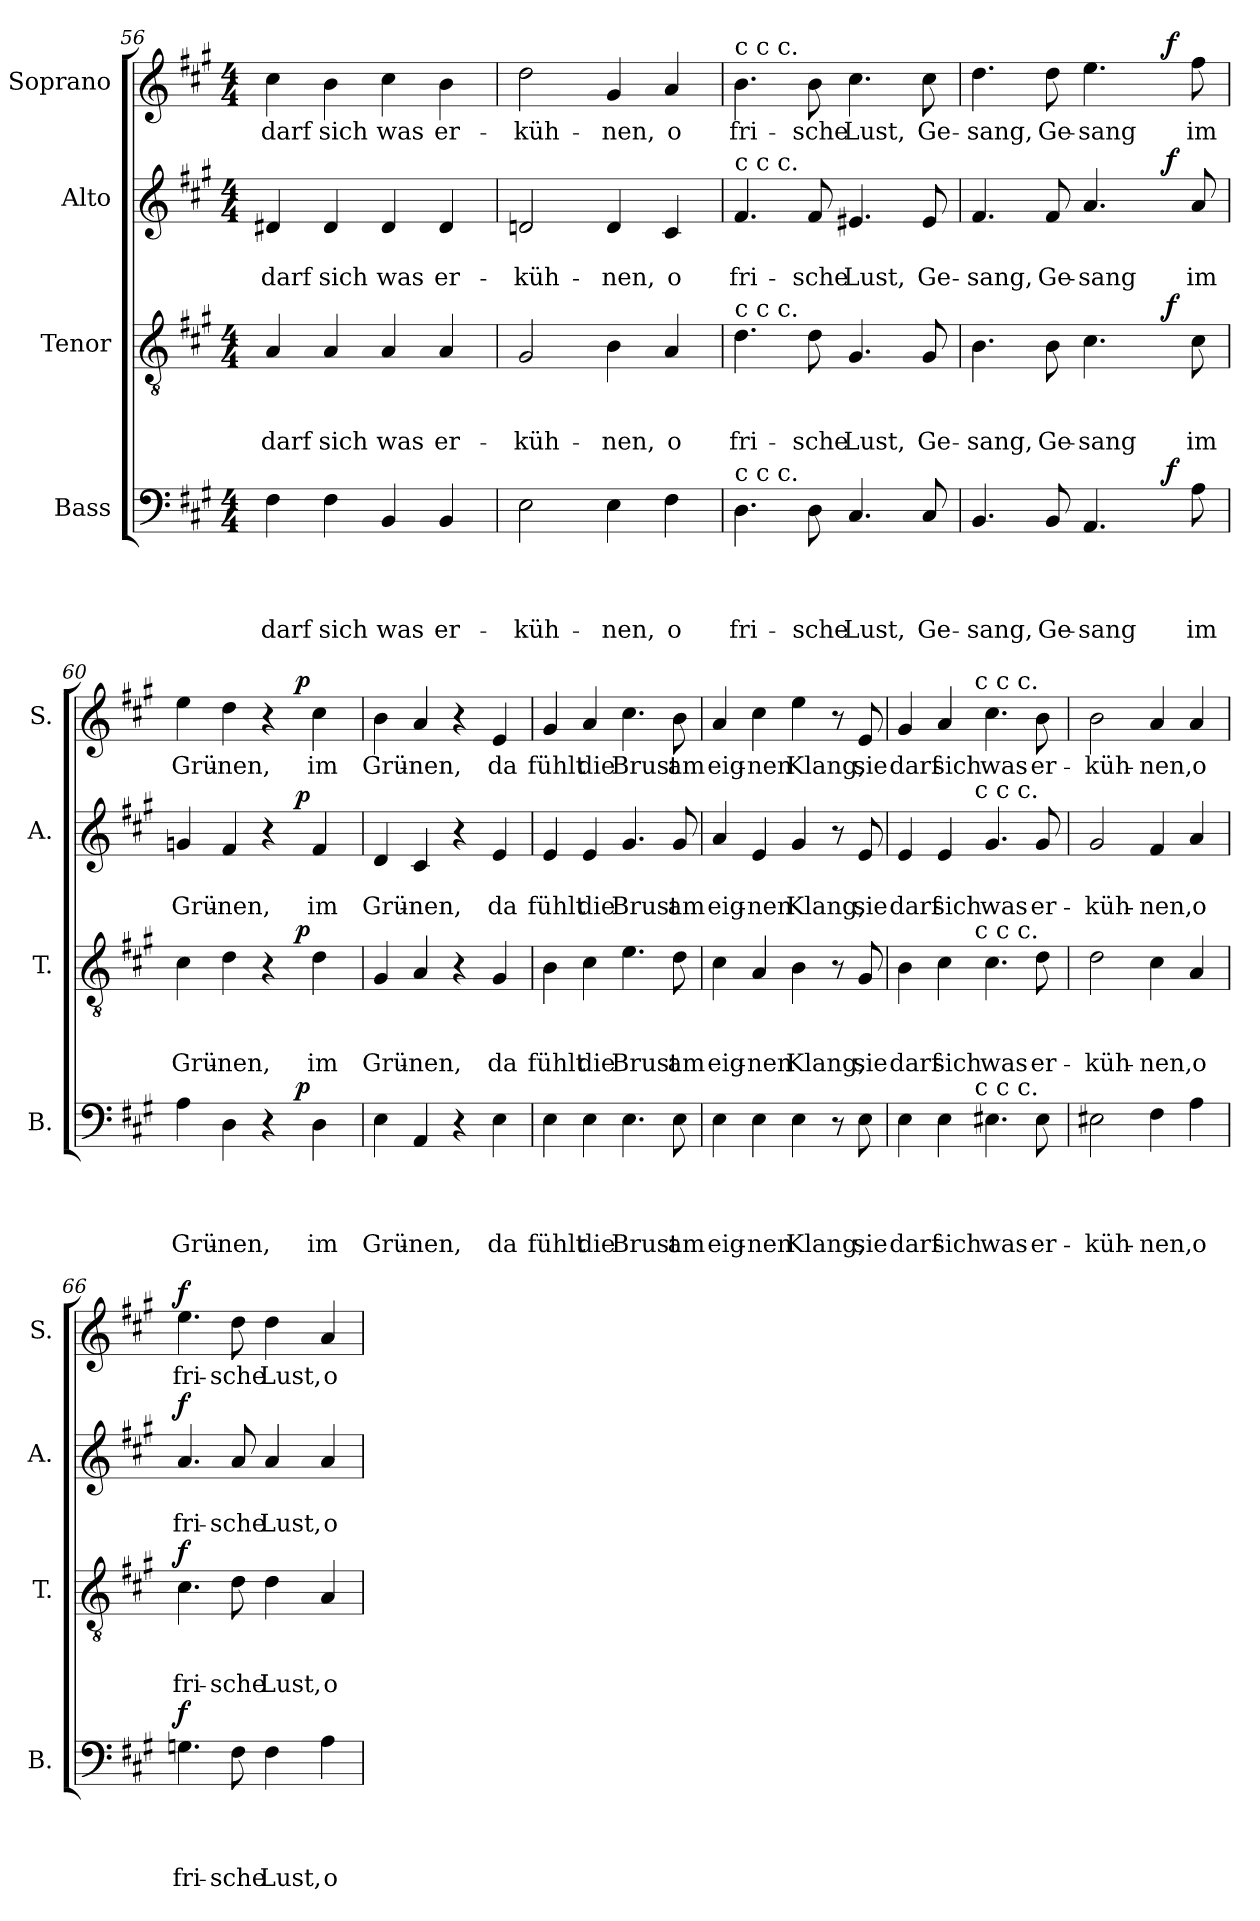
**kern	**text	**text	**text	**text	**dynam	**kern	**text	**text	**text	**dynam	**kern	**text	**text	**dynam	**kern	**text	**dynam
*part4	*part4	*part4	*part4	*part4	*part4	*part3	*part3	*part3	*part3	*part3	*part2	*part2	*part2	*part2	*part1	*part1	*part1
*staff4	*staff4	*staff4	*staff4	*staff4	*staff4	*staff3	*staff3	*staff3	*staff3	*staff3	*staff2	*staff2	*staff2	*staff2	*staff1	*staff1	*staff1
*I"Bass	*	*	*	*	*	*I"Tenor	*	*	*	*	*I"Alto	*	*	*	*I"Soprano	*	*
*I'B.	*	*	*	*	*	*I'T.	*	*	*	*	*I'A.	*	*	*	*I'S.	*	*
!!LO:LB:g=z
*clefF4	*	*	*	*	*	*clefGv2	*	*	*	*	*clefG2	*	*	*	*clefG2	*	*
*k[f#c#g#]	*	*	*	*	*	*k[f#c#g#]	*	*	*	*	*k[f#c#g#]	*	*	*	*k[f#c#g#]	*	*
*A:	*	*	*	*	*	*A:	*	*	*	*	*A:	*	*	*	*A:	*	*
*M4/4	*	*	*	*	*	*M4/4	*	*	*	*	*M4/4	*	*	*	*M4/4	*	*
=56	=56	=56	=56	=56	=56	=56	=56	=56	=56	=56	=56	=56	=56	=56	=56	=56	=56
!	!	!	!	!LO:LY:b	!	!	!	!	!LO:LY:b	!	!	!	!LO:LY:b	!	!	!LO:LY:b	!
4F#\	.	.	.	darf	.	4A/	.	.	darf	.	4d#X/	.	darf	.	4cc#\	darf	.
!	!	!	!	!LO:LY:b	!	!	!	!	!LO:LY:b	!	!	!	!LO:LY:b	!	!	!LO:LY:b	!
4F#\	.	.	.	sich	.	4A/	.	.	sich	.	4d#/	.	sich	.	4b\	sich	.
!	!	!	!	!LO:LY:b	!	!	!	!	!LO:LY:b	!	!	!	!LO:LY:b	!	!	!LO:LY:b	!
4BB/	.	.	.	was	.	4A/	.	.	was	.	4d#/	.	was	.	4cc#\	was	.
!	!	!	!	!LO:LY:b	!	!	!	!	!LO:LY:b	!	!	!	!LO:LY:b	!	!	!LO:LY:b	!
4BB/	.	.	.	er-	.	4A/	.	.	er-	.	4d#/	.	er-	.	4b\	er-	.
=57	=57	=57	=57	=57	=57	=57	=57	=57	=57	=57	=57	=57	=57	=57	=57	=57	=57
!	!	!	!	!LO:LY:b	!	!	!	!	!LO:LY:b	!	!	!	!LO:LY:b	!	!	!LO:LY:b	!
2E\	.	.	.	-küh-	.	2G#/	.	.	-küh-	.	2dn/	.	-küh-	.	2dd\	-küh-	.
!	!	!	!	!LO:LY:b	!	!	!	!	!LO:LY:b	!	!	!	!LO:LY:b	!	!	!LO:LY:b	!
4E\	.	.	.	-nen,	.	4B\	.	.	-nen,	.	4d/	.	-nen,	.	4g#/	-nen,	.
!	!	!	!	!LO:LY:b	!	!	!	!	!LO:LY:b	!	!	!	!LO:LY:b	!	!	!LO:LY:b	!
4F#\	.	.	.	o	.	4A/	.	.	o	.	4c#/	.	o	.	4a/	o	.
=58	=58	=58	=58	=58	=58	=58	=58	=58	=58	=58	=58	=58	=58	=58	=58	=58	=58
!	!	!	!	!	!	!	!	!	!	!	!	!	!	!	!LO:TX:a:t=c c c.	!	!
!	!	!	!	!	!	!	!	!	!	!	!LO:TX:a:t=c c c.	!	!	!	!	!	!
!	!	!	!	!	!	!LO:TX:a:t=c c c.	!	!	!	!	!	!	!	!	!	!	!
!LO:TX:a:t=c c c.	!	!	!	!	!	!	!	!	!	!	!	!	!	!	!	!	!
!	!	!	!	!LO:LY:b	!	!	!	!	!LO:LY:b	!	!	!	!LO:LY:b	!	!	!LO:LY:b	!
4.D\	.	.	.	fri-	.	4.d\	.	.	fri-	.	4.f#/	.	fri-	.	4.b\	fri-	.
!	!	!	!	!LO:LY:b	!	!	!	!	!LO:LY:b	!	!	!	!LO:LY:b	!	!	!LO:LY:b	!
8D\	.	.	.	-sche	.	8d\	.	.	-sche	.	8f#/	.	-sche	.	8b\	-sche	.
!	!	!	!	!LO:LY:b	!	!	!	!	!LO:LY:b	!	!	!	!LO:LY:b	!	!	!LO:LY:b	!
4.C#/	.	.	.	Lust,	.	4.G#/	.	.	Lust,	.	4.e#X/	.	Lust,	.	4.cc#\	Lust,	.
!	!	!	!	!LO:LY:b	!	!	!	!	!LO:LY:b	!	!	!	!LO:LY:b	!	!	!LO:LY:b	!
8C#/	.	.	.	Ge-	.	8G#/	.	.	Ge-	.	8e#/	.	Ge-	.	8cc#\	Ge-	.
=59	=59	=59	=59	=59	=59	=59	=59	=59	=59	=59	=59	=59	=59	=59	=59	=59	=59
!	!	!	!	!LO:LY:b	!	!	!	!	!LO:LY:b	!	!	!	!LO:LY:b	!	!	!LO:LY:b	!
*^	*	*	*	*	*	*^	*	*	*	*	*^	*	*	*	*^	*	*
4.BB/	2ryy	.	.	.	-sang,	.	4.B\	2ryy	.	.	-sang,	.	4.f#/	2ryy	.	-sang,	.	4.dd\	2ryy	-sang,	.
!	!	!	!	!	!LO:LY:b	!	!	!	!	!	!LO:LY:b	!	!	!	!	!LO:LY:b	!	!	!	!LO:LY:b	!
8BB/	.	.	.	.	Ge-	.	8B\	.	.	.	Ge-	.	8f#/	.	.	Ge-	.	8dd\	.	Ge-	.
!	!	!	!	!	!LO:LY:b	!	!	!	!	!	!LO:LY:b	!	!	!	!	!LO:LY:b	!	!	!	!LO:LY:b	!
4.AA/	4ryy	.	.	.	-sang	.	4.c#\	4ryy	.	.	-sang	.	4.a/	4ryy	.	-sang	.	4.ee\	4ryy	-sang	.
.	16ryy	.	.	.	.	.	.	16ryy	.	.	.	.	.	16ryy	.	.	.	.	16ryy	.	.
!	!	!	!	!	!	!LO:DY:a	!	!	!	!	!	!LO:DY:a	!	!	!	!	!LO:DY:a	!	!	!	!LO:DY:a
.	8.ryy	.	.	.	.	f	.	8.ryy	.	.	.	f	.	8.ryy	.	.	f	.	8.ryy	.	f
!	!	!	!	!	!LO:LY:b	!	!	!	!	!	!LO:LY:b	!	!	!	!	!LO:LY:b	!	!	!	!LO:LY:b	!
8A\	.	.	.	.	im	.	8c#\	.	.	.	im	.	8a/	.	.	im	.	8ff#\	.	im	.
=60	=60	=60	=60	=60	=60	=60	=60	=60	=60	=60	=60	=60	=60	=60	=60	=60	=60	=60	=60	=60	=60
!	!	!	!	!	!LO:LY:b	!	!	!	!	!	!LO:LY:b	!	!	!	!	!LO:LY:b	!	!	!	!LO:LY:b	!
4A\	2ryy	.	.	.	Grü-	.	4c#\	2ryy	.	.	Grü-	.	4gn/	2ryy	.	Grü-	.	4ee\	2ryy	Grü-	.
!	!	!	!	!	!LO:LY:b	!	!	!	!	!	!LO:LY:b	!	!	!	!	!LO:LY:b	!	!	!	!LO:LY:b	!
4D\	.	.	.	.	-nen,	.	4d\	.	.	.	-nen,	.	4f#/	.	.	-nen,	.	4dd\	.	-nen,	.
4r	8.ryy	.	.	.	.	.	4r	8.ryy	.	.	.	.	4r	8.ryy	.	.	.	4r	8.ryy	.	.
!	!	!	!	!	!	!LO:DY:a	!	!	!	!	!	!LO:DY:a	!	!	!	!	!LO:DY:a	!	!	!	!LO:DY:a
.	4ryy	.	.	.	.	p	.	4ryy	.	.	.	p	.	4ryy	.	.	p	.	4ryy	.	p
!	!	!	!	!	!LO:LY:b	!	!	!	!	!	!LO:LY:b	!	!	!	!	!LO:LY:b	!	!	!	!LO:LY:b	!
4D\	.	.	.	.	im	.	4d\	.	.	.	im	.	4f#/	.	.	im	.	4cc#\	.	im	.
.	16ryy	.	.	.	.	.	.	16ryy	.	.	.	.	.	16ryy	.	.	.	.	16ryy	.	.
!!LO:LB:g=z
=61	=61	=61	=61	=61	=61	=61	=61	=61	=61	=61	=61	=61	=61	=61	=61	=61	=61	=61	=61	=61	=61
!	!	!	!	!	!LO:LY:b	!	!	!	!	!	!LO:LY:b	!	!	!	!	!LO:LY:b	!	!	!	!LO:LY:b	!
*v	*v	*	*	*	*	*	*	*	*	*	*	*	*v	*v	*	*	*	*v	*v	*	*
*	*	*	*	*	*	*v	*v	*	*	*	*	*	*	*	*	*	*	*
4E\	.	.	.	Grü-	.	4G#/	.	.	Grü-	.	4d/	.	Grü-	.	4b\	Grü-	.
!	!	!	!	!LO:LY:b	!	!	!	!	!LO:LY:b	!	!	!	!LO:LY:b	!	!	!LO:LY:b	!
4AA/	.	.	.	-nen,	.	4A/	.	.	-nen,	.	4c#/	.	-nen,	.	4a/	-nen,	.
4r	.	.	.	.	.	4r	.	.	.	.	4r	.	.	.	4r	.	.
!	!	!	!	!LO:LY:b	!	!	!	!	!LO:LY:b	!	!	!	!LO:LY:b	!	!	!LO:LY:b	!
4E\	.	.	.	da	.	4G#/	.	.	da	.	4e/	.	da	.	4e/	da	.
=62	=62	=62	=62	=62	=62	=62	=62	=62	=62	=62	=62	=62	=62	=62	=62	=62	=62
!	!	!	!	!LO:LY:b	!	!	!	!	!LO:LY:b	!	!	!	!LO:LY:b	!	!	!LO:LY:b	!
4E\	.	.	.	fühlt	.	4B\	.	.	fühlt	.	4e/	.	fühlt	.	4g#/	fühlt	.
!	!	!	!	!LO:LY:b	!	!	!	!	!LO:LY:b	!	!	!	!LO:LY:b	!	!	!LO:LY:b	!
4E\	.	.	.	die	.	4c#\	.	.	die	.	4e/	.	die	.	4a/	die	.
!	!	!	!	!LO:LY:b	!	!	!	!	!LO:LY:b	!	!	!	!LO:LY:b	!	!	!LO:LY:b	!
4.E\	.	.	.	Brust	.	4.e\	.	.	Brust	.	4.g#/	.	Brust	.	4.cc#\	Brust	.
!	!	!	!	!LO:LY:b	!	!	!	!	!LO:LY:b	!	!	!	!LO:LY:b	!	!	!LO:LY:b	!
8E\	.	.	.	am	.	8d\	.	.	am	.	8g#/	.	am	.	8b\	am	.
=63	=63	=63	=63	=63	=63	=63	=63	=63	=63	=63	=63	=63	=63	=63	=63	=63	=63
!	!	!	!	!LO:LY:b	!	!	!	!	!LO:LY:b	!	!	!	!LO:LY:b	!	!	!LO:LY:b	!
4E\	.	.	.	eig-	.	4c#\	.	.	eig-	.	4a/	.	eig-	.	4a/	eig-	.
!	!	!	!	!LO:LY:b	!	!	!	!	!LO:LY:b	!	!	!	!LO:LY:b	!	!	!LO:LY:b	!
4E\	.	.	.	-nen	.	4A/	.	.	-nen	.	4e/	.	-nen	.	4cc#\	-nen	.
!	!	!	!	!LO:LY:b	!	!	!	!	!LO:LY:b	!	!	!	!LO:LY:b	!	!	!LO:LY:b	!
4E\	.	.	.	Klang,	.	4B\	.	.	Klang,	.	4g#/	.	Klang,	.	4ee\	Klang,	.
8r	.	.	.	.	.	8r	.	.	.	.	8r	.	.	.	8r	.	.
!	!	!	!	!LO:LY:b	!	!	!	!	!LO:LY:b	!	!	!	!LO:LY:b	!	!	!LO:LY:b	!
8E\	.	.	.	sie	.	8G#/	.	.	sie	.	8e/	.	sie	.	8e/	sie	.
=64	=64	=64	=64	=64	=64	=64	=64	=64	=64	=64	=64	=64	=64	=64	=64	=64	=64
!	!	!	!	!LO:LY:b	!	!	!	!	!LO:LY:b	!	!	!	!LO:LY:b	!	!	!LO:LY:b	!
*^	*	*	*	*	*	*^	*	*	*	*	*^	*	*	*	*^	*	*
4E\	4...ryy	.	.	.	darf	.	4B\	4...ryy	.	.	darf	.	4e/	4...ryy	.	darf	.	4g#/	4...ryy	darf	.
!	!	!	!	!	!LO:LY:b	!	!	!	!	!	!LO:LY:b	!	!	!	!	!LO:LY:b	!	!	!	!LO:LY:b	!
4E\	.	.	.	.	sich	.	4c#\	.	.	.	sich	.	4e/	.	.	sich	.	4a/	.	sich	.
!	!	!	!	!	!	!	!	!	!	!	!	!	!	!	!	!	!	!	!LO:TX:a:t=c c c.	!	!
!	!	!	!	!	!	!	!	!	!	!	!	!	!	!LO:TX:a:t=c c c.	!	!	!	!	!	!	!
!	!	!	!	!	!	!	!	!LO:TX:a:t=c c c.	!	!	!	!	!	!	!	!	!	!	!	!	!
!	!LO:TX:a:t=c c c.	!	!	!	!	!	!	!	!	!	!	!	!	!	!	!	!	!	!	!	!
.	2ryy	.	.	.	.	.	.	2ryy	.	.	.	.	.	2ryy	.	.	.	.	2ryy	.	.
!	!	!	!	!	!LO:LY:b	!	!	!	!	!	!LO:LY:b	!	!	!	!	!LO:LY:b	!	!	!	!LO:LY:b	!
4.E#X\	.	.	.	.	was	.	4.c#\	.	.	.	was	.	4.g#/	.	.	was	.	4.cc#\	.	was	.
!	!	!	!	!	!LO:LY:b	!	!	!	!	!	!LO:LY:b	!	!	!	!	!LO:LY:b	!	!	!	!LO:LY:b	!
8E#\	.	.	.	.	er-	.	8d\	.	.	.	er-	.	8g#/	.	.	er-	.	8b\	.	er-	.
.	32ryy	.	.	.	.	.	.	32ryy	.	.	.	.	.	32ryy	.	.	.	.	32ryy	.	.
=65	=65	=65	=65	=65	=65	=65	=65	=65	=65	=65	=65	=65	=65	=65	=65	=65	=65	=65	=65	=65	=65
!	!	!	!	!	!LO:LY:b	!	!	!	!	!	!LO:LY:b	!	!	!	!	!LO:LY:b	!	!	!	!LO:LY:b	!
*v	*v	*	*	*	*	*	*	*	*	*	*	*	*v	*v	*	*	*	*v	*v	*	*
*	*	*	*	*	*	*v	*v	*	*	*	*	*	*	*	*	*	*	*
2E#X\	.	.	.	-küh-	.	2d\	.	.	-küh-	.	2g#/	.	-küh-	.	2b\	-küh-	.
!	!	!	!	!LO:LY:b	!	!	!	!	!LO:LY:b	!	!	!	!LO:LY:b	!	!	!LO:LY:b	!
4F#\	.	.	.	-nen,	.	4c#\	.	.	-nen,	.	4f#/	.	-nen,	.	4a/	-nen,	.
!	!	!	!	!LO:LY:b	!	!	!	!	!LO:LY:b	!	!	!	!LO:LY:b	!	!	!LO:LY:b	!
4A\	.	.	.	o	.	4A/	.	.	o	.	4a/	.	o	.	4a/	o	.
!!LO:PB:g=z
=66	=66	=66	=66	=66	=66	=66	=66	=66	=66	=66	=66	=66	=66	=66	=66	=66	=66
!	!	!	!	!LO:LY:b	!LO:DY:a	!	!	!	!LO:LY:b	!LO:DY:a	!	!	!LO:LY:b	!LO:DY:a	!	!LO:LY:b	!LO:DY:a
4.Gn\	.	.	.	fri-	f	4.c#\	.	.	fri-	f	4.a/	.	fri-	f	4.ee\	fri-	f
!	!	!	!	!LO:LY:b	!	!	!	!	!LO:LY:b	!	!	!	!LO:LY:b	!	!	!LO:LY:b	!
8F#\	.	.	.	-sche	.	8d\	.	.	-sche	.	8a/	.	-sche	.	8dd\	-sche	.
!	!	!	!	!LO:LY:b	!	!	!	!	!LO:LY:b	!	!	!	!LO:LY:b	!	!	!LO:LY:b	!
4F#\	.	.	.	Lust,	.	4d\	.	.	Lust,	.	4a/	.	Lust,	.	4dd\	Lust,	.
!	!	!	!	!LO:LY:b	!	!	!	!	!LO:LY:b	!	!	!	!LO:LY:b	!	!	!LO:LY:b	!
4A\	.	.	.	o	.	4A/	.	.	o	.	4a/	.	o	.	4a/	o	.
=	=	=	=	=	=	=	=	=	=	=	=	=	=	=	=	=	=
*-	*-	*-	*-	*-	*-	*-	*-	*-	*-	*-	*-	*-	*-	*-	*-	*-	*-
